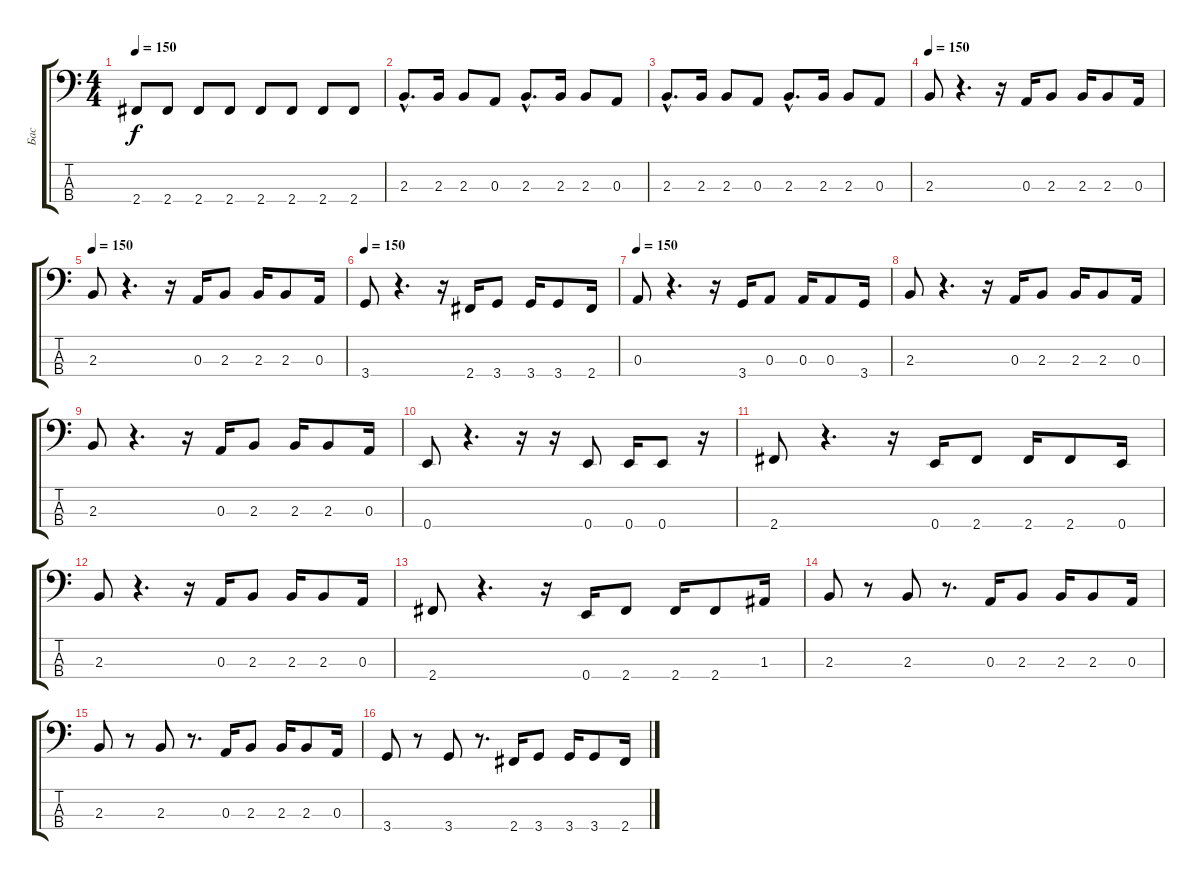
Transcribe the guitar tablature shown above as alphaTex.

\track ("Бас" "Бас") {instrument electricbasspick}
\staff {score tabs}
\tuning (G2 D2 A1 E1) {hide}
\ts (4 4)
\tempo 150
\clef f4
\ks c
2.4.8{dy f} 2.4.8 2.4.8 2.4.8 2.4.8 2.4.8 2.4.8 2.4.8 |
2.3{hac}.8{d} 2.3.16 2.3.8 0.3.8 2.3{hac}.8{d} 2.3.16 2.3.8 0.3.8 |
2.3{hac}.8{d} 2.3.16 2.3.8 0.3.8 2.3{hac}.8{d} 2.3.16 2.3.8 0.3.8 |
\tempo 150
2.3.8 r.4{d} r.16 0.3.16 2.3.8 2.3.16 2.3.8 0.3.16 |
\tempo 150
2.3.8 r.4{d} r.16 0.3.16 2.3.8 2.3.16 2.3.8 0.3.16 |
\tempo 150
3.4.8 r.4{d} r.16 2.4.16 3.4.8 3.4.16 3.4.8 2.4.16 |
\tempo 150
0.3.8 r.4{d} r.16 3.4.16 0.3.8 0.3.16 0.3.8 3.4.16 |
2.3.8 r.4{d} r.16 0.3.16 2.3.8 2.3.16 2.3.8 0.3.16 |
2.3.8 r.4{d} r.16 0.3.16 2.3.8 2.3.16 2.3.8 0.3.16 |
0.4.8 r.4{d} r.16 r.16 0.4.8 0.4.16 0.4.8 r.16 |
2.4.8 r.4{d} r.16 0.4.16 2.4.8 2.4.16 2.4.8 0.4.16 |
2.3.8 r.4{d} r.16 0.3.16 2.3.8 2.3.16 2.3.8 0.3.16 |
2.4.8 r.4{d} r.16 0.4.16 2.4.8 2.4.16 2.4.8 1.3.16 |
2.3.8 r.8 2.3.8 r.8{d} 0.3.16 2.3.8 2.3.16 2.3.8 0.3.16 |
2.3.8 r.8 2.3.8 r.8{d} 0.3.16 2.3.8 2.3.16 2.3.8 0.3.16 |
3.4.8 r.8 3.4.8 r.8{d} 2.4.16 3.4.8 3.4.16 3.4.8 2.4.16
